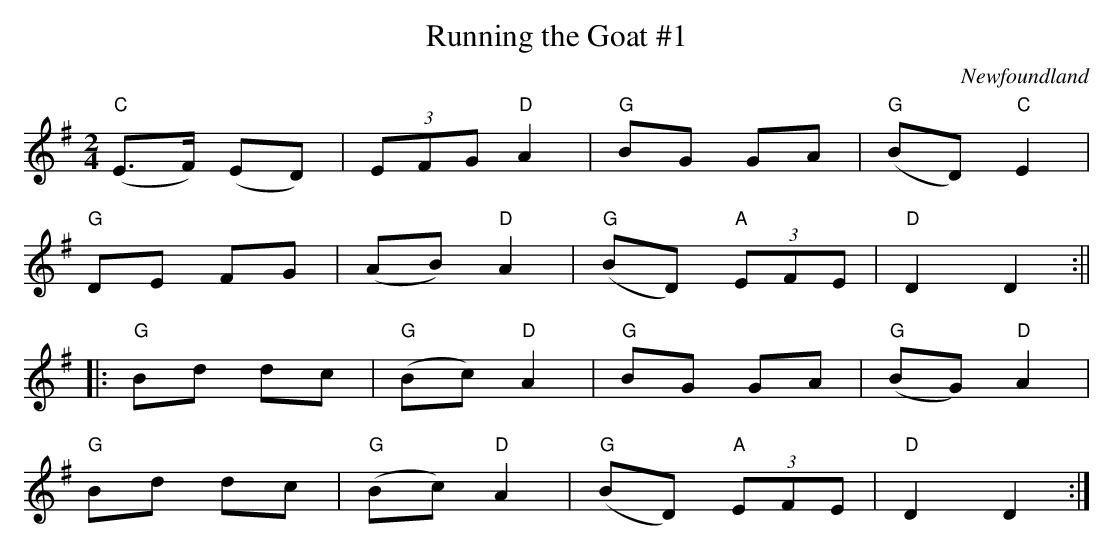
X:1
T:Running the Goat #1
M:2/4
L:1/8
C:Newfoundland
K:Dmix
 "C"(E>F) (ED) |(3EFG "D"A2 | "G"BG GA | "G"(BD) "C"E2 |
 "G"DE FG | (AB) "D"A2 | "G"(BD) "A"(3EFE | "D"D2 D2 :||
 |:"G"Bd dc | "G"(Bc) "D"A2 | "G"BG GA | "G"(BG) "D"A2|
 "G"Bd dc | "G"(Bc) "D"A2 | "G"(BD) "A"(3EFE | "D"D2 D2:|
